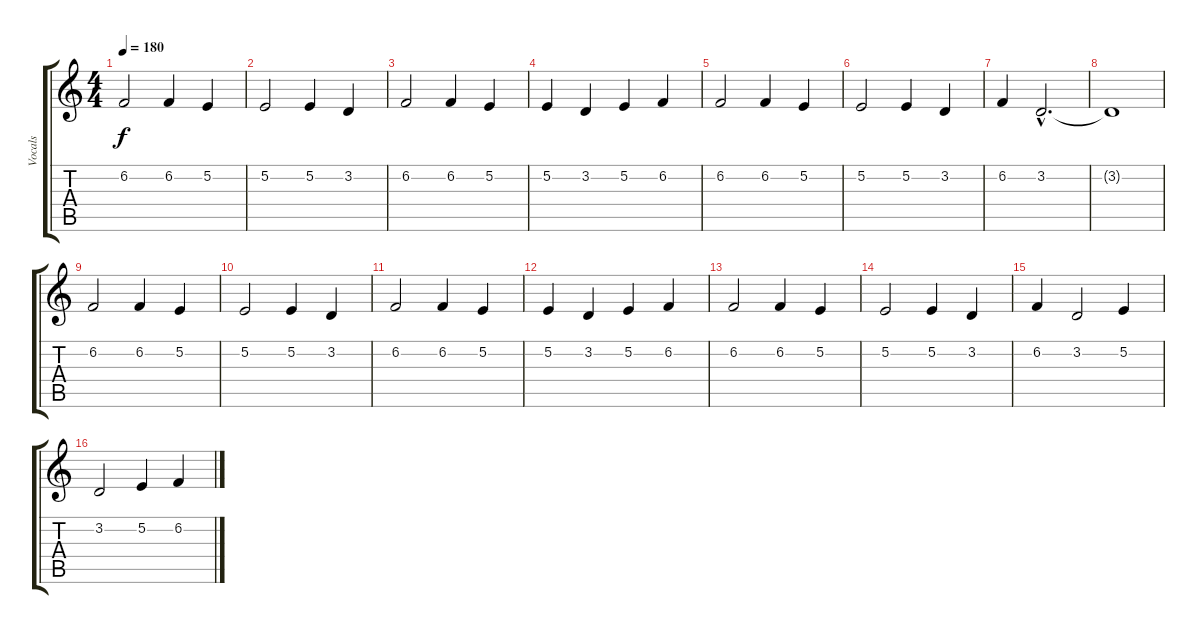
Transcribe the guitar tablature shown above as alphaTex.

\track ("Vocals" "Vocals") {instrument flute}
\staff {score tabs}
\tuning (E4 B3 G3 D3 A2 E2) {hide}
\ts (4 4)
\tempo 180
\clef g2
\ks c
6.2.2{dy f} 6.2.4 5.2.4 |
5.2.2 5.2.4 3.2.4 |
6.2.2 6.2.4 5.2.4 |
5.2.4 3.2.4 5.2.4 6.2.4 |
6.2.2 6.2.4 5.2.4 |
5.2.2 5.2.4 3.2.4 |
6.2.4 3.2{hac}.2{d} |
3.2{t}.1 |
6.2.2 6.2.4 5.2.4 |
5.2.2 5.2.4 3.2.4 |
6.2.2 6.2.4 5.2.4 |
5.2.4 3.2.4 5.2.4 6.2.4 |
6.2.2 6.2.4 5.2.4 |
5.2.2 5.2.4 3.2.4 |
6.2.4 3.2.2 5.2.4 |
3.2.2 5.2.4 6.2.4
